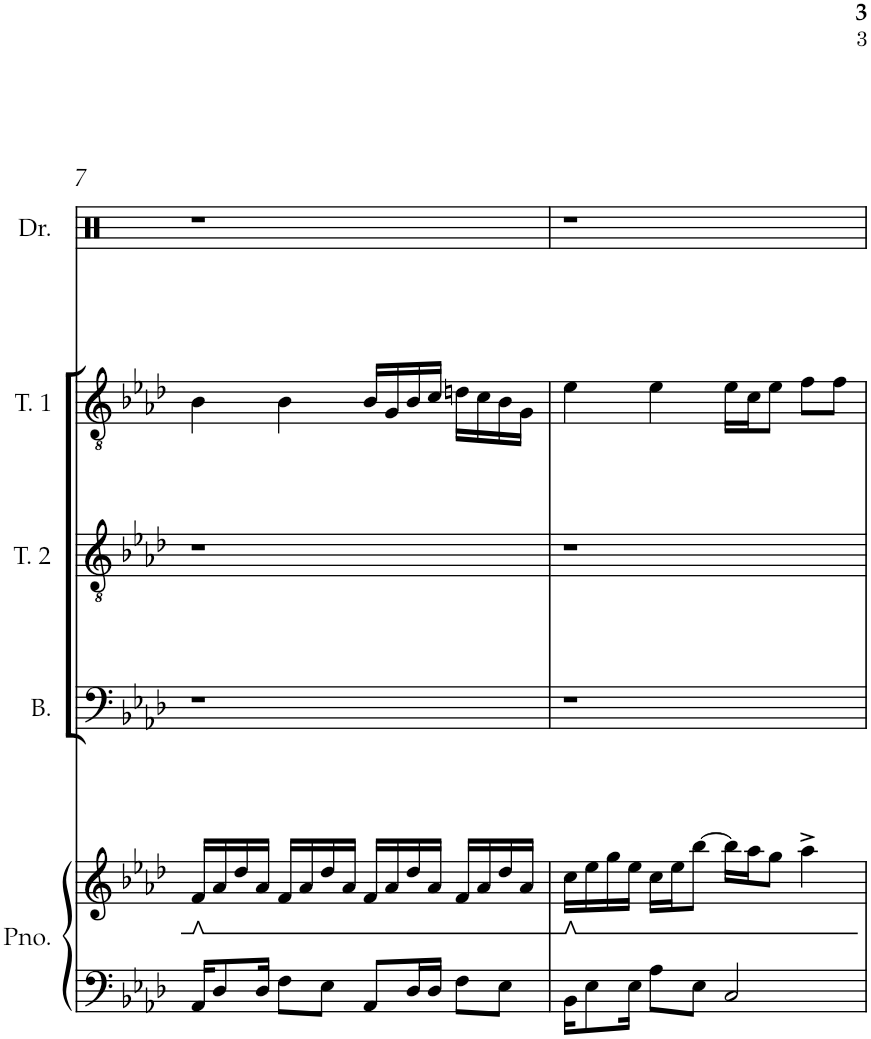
**kern	**kern	**kern	**kern	**kern	**kern
*part5	*part5	*part4	*part3	*part2	*part1
*staff6	*staff5	*staff4	*staff3	*staff2	*staff1
*I"Piano	*	*I"Bass	*I"Tenor 2	*I"Tenor 1	*I"Drum Set
*I'Pno.	*	*I'B.	*I'T. 2	*I'T. 1	*I'Dr.
!!LO:PB:g=z
*clefF4	*clefG2	*clefF4	*clefGv2	*clefGv2	*clefX
*k[b-e-a-d-]	*k[b-e-a-d-]	*k[b-e-a-d-]	*k[b-e-a-d-]	*k[b-e-a-d-]	*k[]
*M4/4	*M4/4	*M4/4	*M4/4	*M4/4	*M4/4
=7	=7	=7	=7	=7	=7
16AA-/KL	16f/LL	1r	1r	4B-\	1r
8D-/	16a-/	.	.	.	.
.	16dd-/	.	.	.	.
16D-/Jk	16a-/JJ	.	.	.	.
8F\L	16f/LL	.	.	4B-\	.
.	16a-/	.	.	.	.
8E-\J	16dd-/	.	.	.	.
.	16a-/JJ	.	.	.	.
8AA-/L	16f/LL	.	.	16B-/LL	.
.	16a-/	.	.	16G/	.
16D-/L	16dd-/	.	.	16B-/	.
16D-/JJ	16a-/JJ	.	.	16c/JJ	.
8F\L	16f/LL	.	.	16dn\LL	.
.	16a-/	.	.	16c\	.
8E-\J	16dd-/	.	.	16B-\	.
.	16a-/JJ	.	.	16G\JJ	.
=8	=8	=8	=8	=8	=8
16BB-\KL	16cc\LL	1r	1r	4e-\	1r
8E-\	16ee-\	.	.	.	.
.	16gg\	.	.	.	.
16E-\Jk	16ee-\JJ	.	.	.	.
8A-\L	16cc\LL	.	.	4e-\	.
.	16ee-\J	.	.	.	.
8E-\J	[>8bb-\J	.	.	.	.
2C/	16bb-\LL]	.	.	16e-\LL	.
.	16aa-\J	.	.	16c\J	.
.	8gg\J	.	.	8e-\J	.
.	4aa-^\	.	.	8f\L	.
.	.	.	.	8f\J	.
=	=	=	=	=	=
*-	*-	*-	*-	*-	*-
